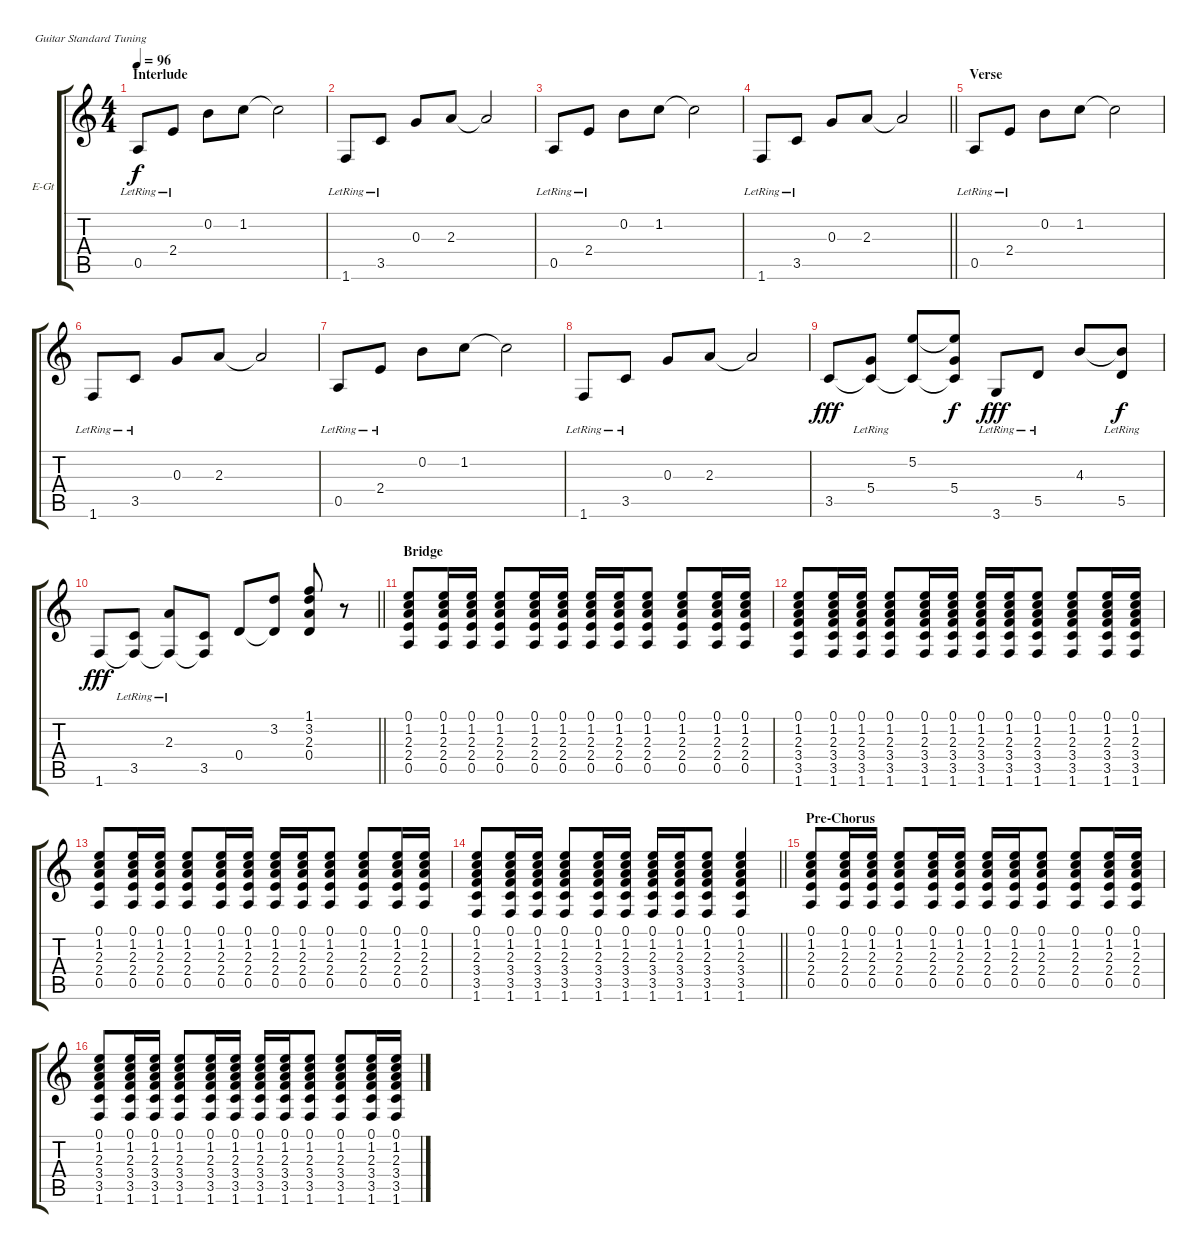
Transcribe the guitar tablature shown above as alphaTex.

\bracketExtendMode groupsimilarinstruments
\firstSystemTrackNameOrientation horizontal
\otherSystemsTrackNameOrientation horizontal
\track ("Gtr 1" "E-Gt") {instrument electricguitarclean}
\staff {score tabs}
\tuning (E4 B3 G3 D3 A2 E2)
\ts (4 4)
\section ("" "Interlude")
\tempo 96
\clef g2
\ks c
0.5{lr}.8{dy f} 2.4{lr}.8 0.2.8 1.2.8 1.2{t}.2 |
1.6{lr}.8 3.5{lr}.8 0.3.8 2.3.8 2.3{t}.2 |
0.5{lr}.8 2.4{lr}.8 0.2.8 1.2.8 1.2{t}.2 |
\barLineRight lightlight
1.6{lr}.8 3.5{lr}.8 0.3.8 2.3.8 2.3{t}.2 |
\section ("" "Verse")
0.5{lr}.8 2.4{lr}.8 0.2.8 1.2.8 1.2{t}.2 |
1.6{lr}.8 3.5{lr}.8 0.3.8 2.3.8 2.3{t}.2 |
0.5{lr}.8 2.4{lr}.8 0.2.8 1.2.8 1.2{t}.2 |
1.6{lr}.8 3.5{lr}.8 0.3.8 2.3.8 2.3{t}.2 |
3.5.8{dy fff} (5.4{lr} 3.5{t}).8 (5.2 3.5{t}).8 (5.2{t} 5.4 3.5{t}).8{dy f} 3.6{lr}.8{dy fff} 5.5{lr}.8 4.3.8 (4.3{t} 5.5{lr}).8{dy f} |
\barLineRight lightlight
1.6.8{dy fff} (3.5{lr} 1.6{t}).8 (2.3{lr} 1.6{t}).8 (3.5 1.6{t}).8 0.4.8 (3.2 0.4{t}).8 (1.1 3.2 2.3 0.4).8 r.8 |
\section ("" "Bridge")
(0.1 1.2 2.3 2.4 0.5).8 (0.1 1.2 2.3 2.4 0.5).16 (0.1 1.2 2.3 2.4 0.5).16 (0.1 1.2 2.3 2.4 0.5).8 (0.1 1.2 2.3 2.4 0.5).16 (0.1 1.2 2.3 2.4 0.5).16 (0.1 1.2 2.3 2.4 0.5).16 (0.1 1.2 2.3 2.4 0.5).16 (0.1 1.2 2.3 2.4 0.5).8 (0.1 1.2 2.3 2.4 0.5).8 (0.1 1.2 2.3 2.4 0.5).16 (0.1 1.2 2.3 2.4 0.5).16 |
(0.1 1.2 2.3 3.4 3.5 1.6).8 (0.1 1.2 2.3 3.4 3.5 1.6).16 (0.1 1.2 2.3 3.4 3.5 1.6).16 (0.1 1.2 2.3 3.4 3.5 1.6).8 (0.1 1.2 2.3 3.4 3.5 1.6).16 (0.1 1.2 2.3 3.4 3.5 1.6).16 (0.1 1.2 2.3 3.4 3.5 1.6).16 (0.1 1.2 2.3 3.4 3.5 1.6).16 (0.1 1.2 2.3 3.4 3.5 1.6).8 (0.1 1.2 2.3 3.4 3.5 1.6).8 (0.1 1.2 2.3 3.4 3.5 1.6).16 (0.1 1.2 2.3 3.4 3.5 1.6).16 |
(0.1 1.2 2.3 2.4 0.5).8 (0.1 1.2 2.3 2.4 0.5).16 (0.1 1.2 2.3 2.4 0.5).16 (0.1 1.2 2.3 2.4 0.5).8 (0.1 1.2 2.3 2.4 0.5).16 (0.1 1.2 2.3 2.4 0.5).16 (0.1 1.2 2.3 2.4 0.5).16 (0.1 1.2 2.3 2.4 0.5).16 (0.1 1.2 2.3 2.4 0.5).8 (0.1 1.2 2.3 2.4 0.5).8 (0.1 1.2 2.3 2.4 0.5).16 (0.1 1.2 2.3 2.4 0.5).16 |
\barLineRight lightlight
(0.1 1.2 2.3 3.4 3.5 1.6).8 (0.1 1.2 2.3 3.4 3.5 1.6).16 (0.1 1.2 2.3 3.4 3.5 1.6).16 (0.1 1.2 2.3 3.4 3.5 1.6).8 (0.1 1.2 2.3 3.4 3.5 1.6).16 (0.1 1.2 2.3 3.4 3.5 1.6).16 (0.1 1.2 2.3 3.4 3.5 1.6).16 (0.1 1.2 2.3 3.4 3.5 1.6).16 (0.1 1.2 2.3 3.4 3.5 1.6).8 (0.1 1.2 2.3 3.4 3.5 1.6).4 |
\section ("" "Pre-Chorus")
(0.1 1.2 2.3 2.4 0.5).8 (0.1 1.2 2.3 2.4 0.5).16 (0.1 1.2 2.3 2.4 0.5).16 (0.1 1.2 2.3 2.4 0.5).8 (0.1 1.2 2.3 2.4 0.5).16 (0.1 1.2 2.3 2.4 0.5).16 (0.1 1.2 2.3 2.4 0.5).16 (0.1 1.2 2.3 2.4 0.5).16 (0.1 1.2 2.3 2.4 0.5).8 (0.1 1.2 2.3 2.4 0.5).8 (0.1 1.2 2.3 2.4 0.5).16 (0.1 1.2 2.3 2.4 0.5).16 |
(0.1 1.2 2.3 3.4 3.5 1.6).8 (0.1 1.2 2.3 3.4 3.5 1.6).16 (0.1 1.2 2.3 3.4 3.5 1.6).16 (0.1 1.2 2.3 3.4 3.5 1.6).8 (0.1 1.2 2.3 3.4 3.5 1.6).16 (0.1 1.2 2.3 3.4 3.5 1.6).16 (0.1 1.2 2.3 3.4 3.5 1.6).16 (0.1 1.2 2.3 3.4 3.5 1.6).16 (0.1 1.2 2.3 3.4 3.5 1.6).8 (0.1 1.2 2.3 3.4 3.5 1.6).8 (0.1 1.2 2.3 3.4 3.5 1.6).16 (0.1 1.2 2.3 3.4 3.5 1.6).16
